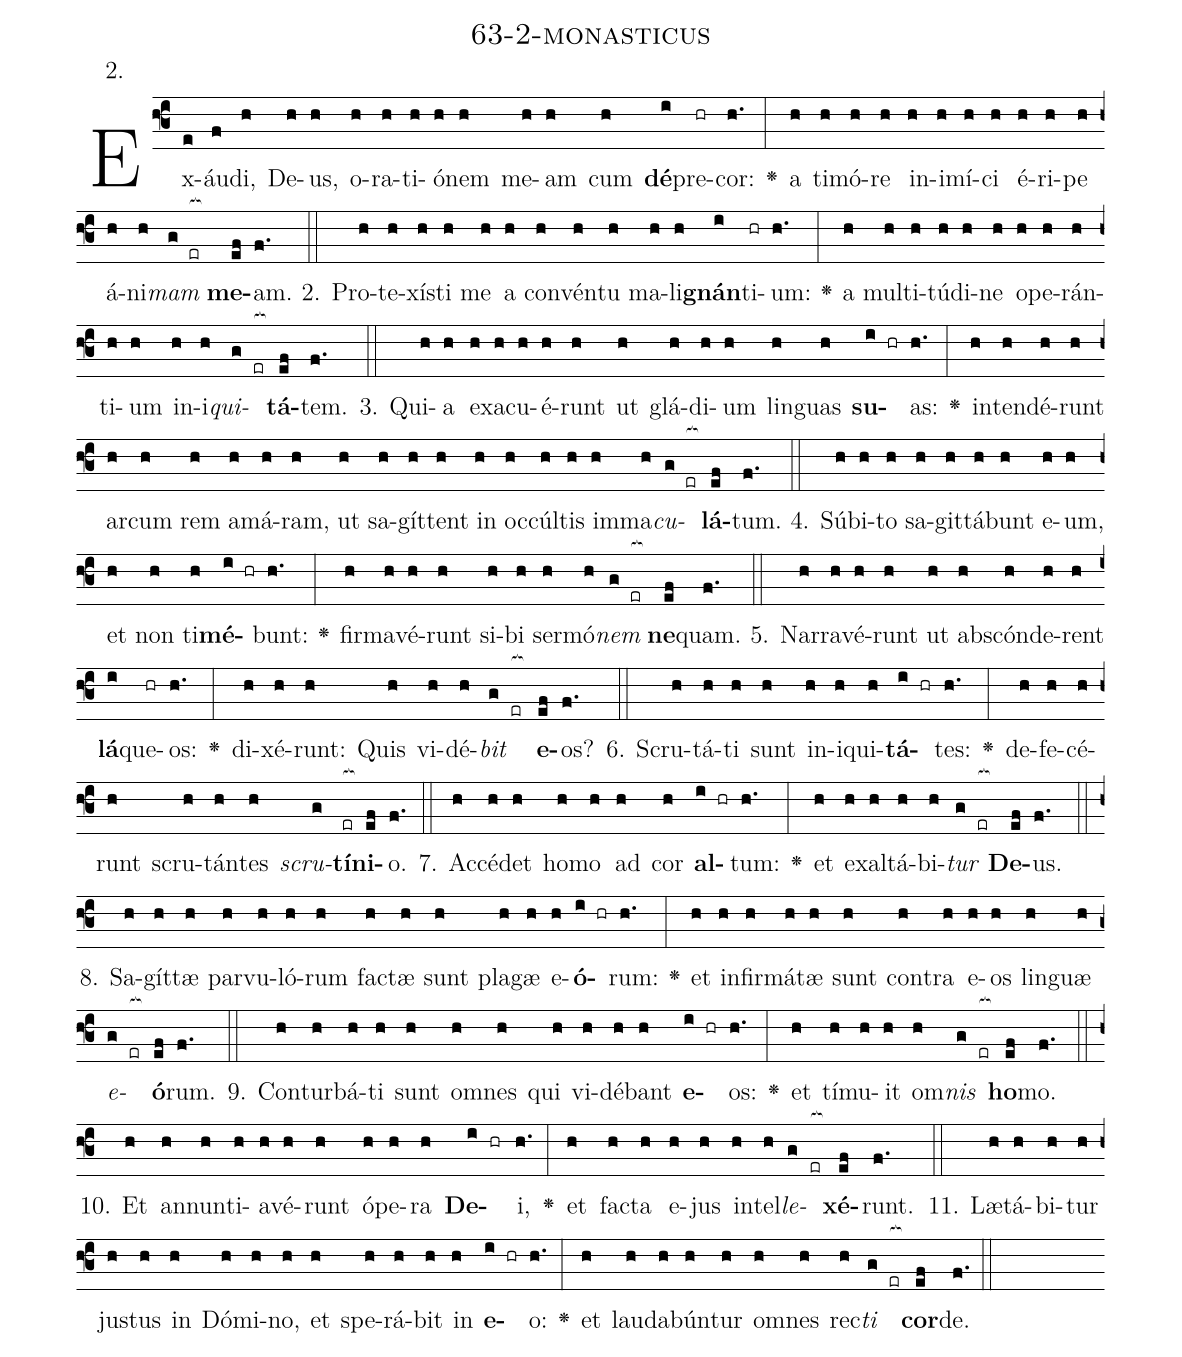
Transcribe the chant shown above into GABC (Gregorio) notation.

name: 63-2-monasticus;
annotation: 2.;
%%
(f3)Ex(e)áu(f)di,(h) De(h)us,(h) o(h)ra(h)ti(h)ó(h)nem(h) me(h)am(h) cum(h) <b>dé</b>(i)pre(hr)cor:(h.) <v>\greheightstar</v>(:) a(h) ti(h)mó(h)re(h) in(h)i(h)mí(h)ci(h) é(h)ri(h)pe(h) á(h)ni(h)<i>mam</i>(g er[ocb:1{]) <b>me</b>(ef[ocb:0}])am.(f.) (::)
2. Pro(h)te(h)xís(h)ti(h) me(h) a(h) con(h)vén(h)tu(h) ma(h)li(h)<b>gnán</b>(i)ti(hr)um:(h.) <v>\greheightstar</v>(:) a(h) mul(h)ti(h)tú(h)di(h)ne(h) o(h)pe(h)rán(h)ti(h)um(h) in(h)i(h)<i>qui</i>(g er[ocb:1{])<b>tá</b>(ef[ocb:0}])tem.(f.) (::)
3. Qui(h)a(h) ex(h)a(h)cu(h)é(h)runt(h) ut(h) glá(h)di(h)um(h) lin(h)guas(h) <b>su</b>(i hr)as:(h.) <v>\greheightstar</v>(:) in(h)ten(h)dé(h)runt(h) ar(h)cum(h) rem(h) a(h)má(h)ram,(h) ut(h) sa(h)gít(h)tent(h) in(h) oc(h)cúl(h)tis(h) im(h)ma(h)<i>cu</i>(g er[ocb:1{])<b>lá</b>(ef[ocb:0}])tum.(f.) (::)
4. Súb(h)i(h)to(h) sa(h)git(h)tá(h)bunt(h) e(h)um,(h) et(h) non(h) ti(h)<b>mé</b>(i hr)bunt:(h.) <v>\greheightstar</v>(:) fir(h)ma(h)vé(h)runt(h) si(h)bi(h) ser(h)mó(h)<i>nem</i>(g er[ocb:1{]) <b>ne</b>(ef[ocb:0}])quam.(f.) (::)
5. Nar(h)ra(h)vé(h)runt(h) ut(h) abs(h)cón(h)de(h)rent(h) <b>lá</b>(i)que(hr)os:(h.) <v>\greheightstar</v>(:) di(h)xé(h)runt:(h) Quis(h) vi(h)dé(h)<i>bit</i>(g er[ocb:1{]) <b>e</b>(ef[ocb:0}])os?(f.) (::)
6. Scru(h)tá(h)ti(h) sunt(h) in(h)i(h)qui(h)<b>tá</b>(i hr)tes:(h.) <v>\greheightstar</v>(:) de(h)fe(h)cé(h)runt(h) scru(h)tán(h)tes(h) <i>scru</i>(g)<b>tí</b>(er[ocb:1{])<b>ni</b>(ef[ocb:0}])o.(f.) (::)
7. Ac(h)cé(h)det(h) ho(h)mo(h) ad(h) cor(h) <b>al</b>(i hr)tum:(h.) <v>\greheightstar</v>(:) et(h) ex(h)al(h)tá(h)bi(h)<i>tur</i>(g er[ocb:1{]) <b>De</b>(ef[ocb:0}])us.(f.) (::)
8. Sa(h)gít(h)tæ(h) par(h)vu(h)ló(h)rum(h) fac(h)tæ(h) sunt(h) pla(h)gæ(h) e(h)<b>ó</b>(i hr)rum:(h.) <v>\greheightstar</v>(:) et(h) in(h)fir(h)má(h)tæ(h) sunt(h) con(h)tra(h) e(h)os(h) lin(h)guæ(h) <i>e</i>(g er[ocb:1{])<b>ó</b>(ef[ocb:0}])rum.(f.) (::)
9. Con(h)tur(h)bá(h)ti(h) sunt(h) om(h)nes(h) qui(h) vi(h)dé(h)bant(h) <b>e</b>(i hr)os:(h.) <v>\greheightstar</v>(:) et(h) tí(h)mu(h)it(h) om(h)<i>nis</i>(g er[ocb:1{]) <b>ho</b>(ef[ocb:0}])mo.(f.) (::)
10. Et(h) an(h)nun(h)ti(h)a(h)vé(h)runt(h) ó(h)pe(h)ra(h) <b>De</b>(i hr)i,(h.) <v>\greheightstar</v>(:) et(h) fac(h)ta(h) e(h)jus(h) in(h)tel(h)<i>le</i>(g er[ocb:1{])<b>xé</b>(ef[ocb:0}])runt.(f.) (::)
11. Læ(h)tá(h)bi(h)tur(h) jus(h)tus(h) in(h) Dó(h)mi(h)no,(h) et(h) spe(h)rá(h)bit(h) in(h) <b>e</b>(i hr)o:(h.) <v>\greheightstar</v>(:) et(h) lau(h)da(h)bún(h)tur(h) om(h)nes(h) rec(h)<i>ti</i>(g er[ocb:1{]) <b>cor</b>(ef[ocb:0}])de.(f.) (::)
